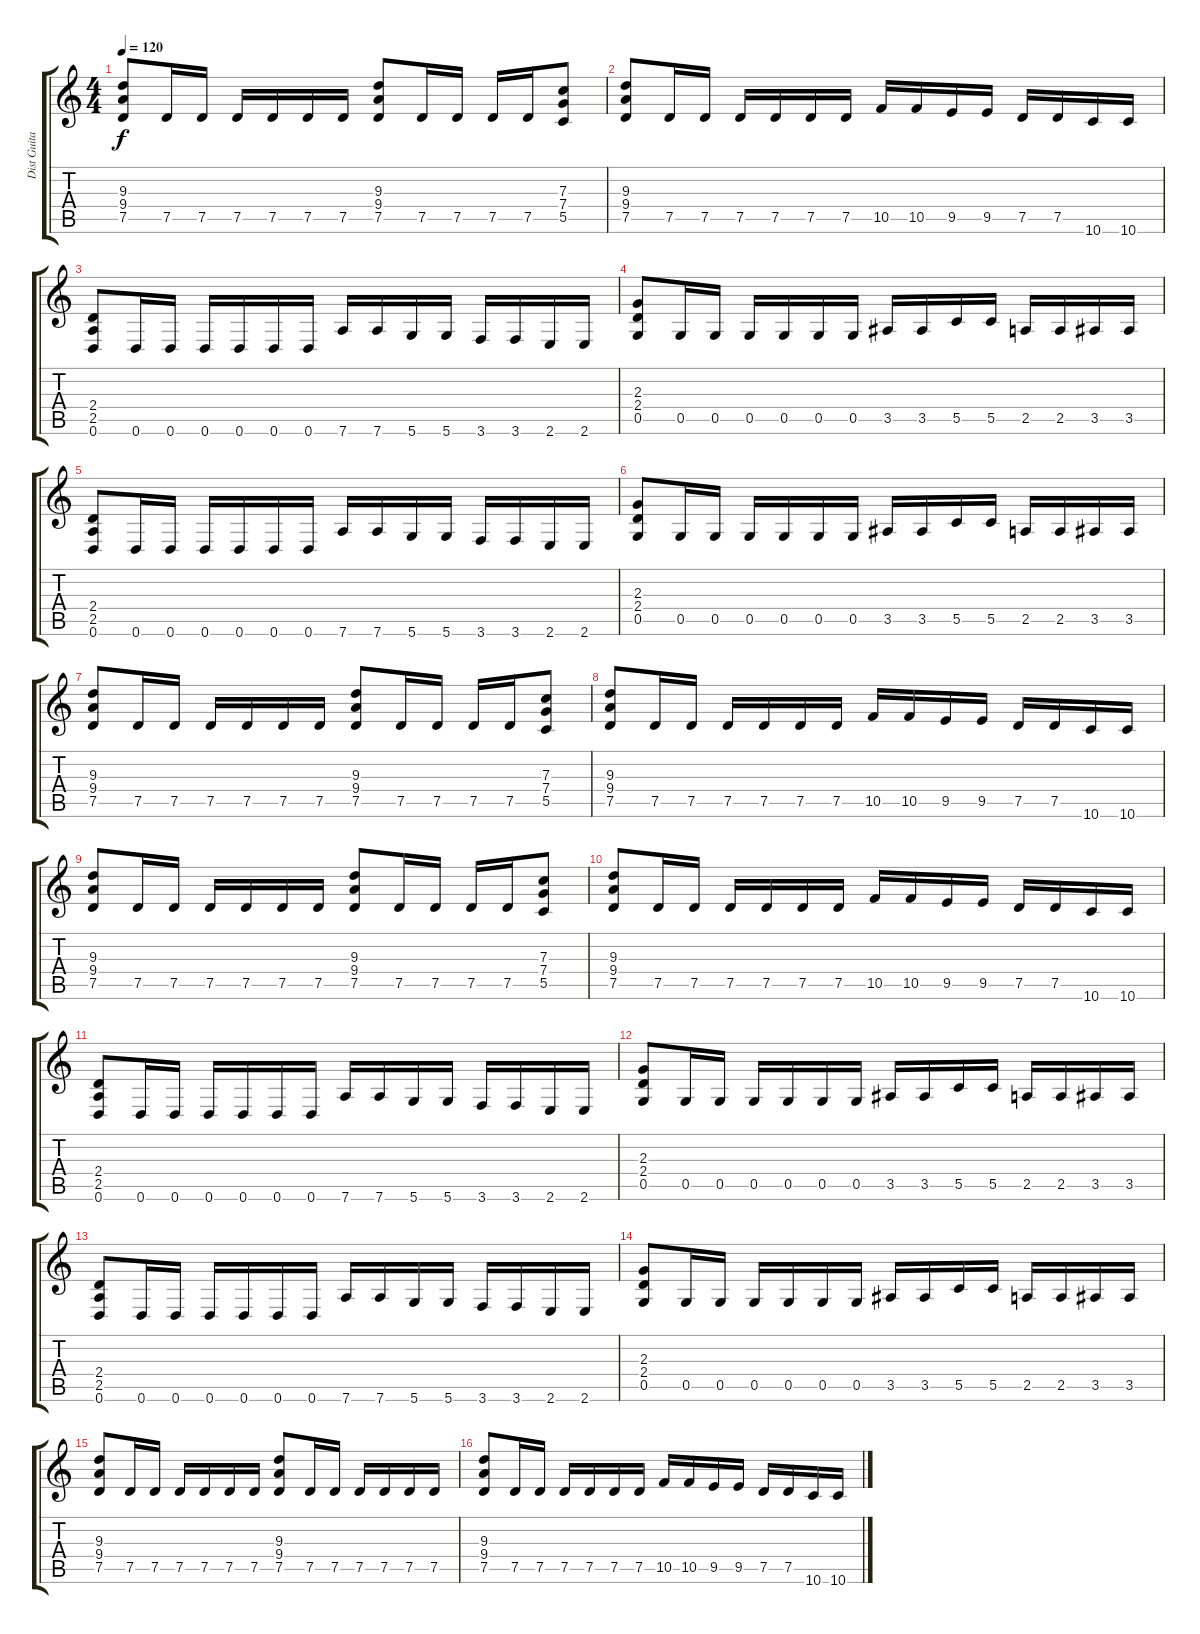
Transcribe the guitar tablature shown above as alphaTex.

\track ("Dist Guitar I" "Dist Guita") {instrument distortionguitar}
\staff {score tabs}
\tuning (D4 A3 F3 C3 G2 D2) {hide}
\ts (4 4)
\tempo 120
\clef g2
\ks c
(9.3 9.4 7.5).8{dy f} 7.5.16 7.5.16 7.5.16 7.5.16 7.5.16 7.5.16 (9.3 9.4 7.5).8 7.5.16 7.5.16 7.5.16 7.5.16 (7.3 7.4 5.5).8 |
(9.3 9.4 7.5).8 7.5.16 7.5.16 7.5.16 7.5.16 7.5.16 7.5.16 10.5.16 10.5.16 9.5.16 9.5.16 7.5.16 7.5.16 10.6.16 10.6.16 |
(2.4 2.5 0.6).8 0.6.16 0.6.16 0.6.16 0.6.16 0.6.16 0.6.16 7.6.16 7.6.16 5.6.16 5.6.16 3.6.16 3.6.16 2.6.16 2.6.16 |
(2.3 2.4 0.5).8 0.5.16 0.5.16 0.5.16 0.5.16 0.5.16 0.5.16 3.5.16 3.5.16 5.5.16 5.5.16 2.5.16 2.5.16 3.5.16 3.5.16 |
(2.4 2.5 0.6).8 0.6.16 0.6.16 0.6.16 0.6.16 0.6.16 0.6.16 7.6.16 7.6.16 5.6.16 5.6.16 3.6.16 3.6.16 2.6.16 2.6.16 |
(2.3 2.4 0.5).8 0.5.16 0.5.16 0.5.16 0.5.16 0.5.16 0.5.16 3.5.16 3.5.16 5.5.16 5.5.16 2.5.16 2.5.16 3.5.16 3.5.16 |
(9.3 9.4 7.5).8 7.5.16 7.5.16 7.5.16 7.5.16 7.5.16 7.5.16 (9.3 9.4 7.5).8 7.5.16 7.5.16 7.5.16 7.5.16 (7.3 7.4 5.5).8 |
(9.3 9.4 7.5).8 7.5.16 7.5.16 7.5.16 7.5.16 7.5.16 7.5.16 10.5.16 10.5.16 9.5.16 9.5.16 7.5.16 7.5.16 10.6.16 10.6.16 |
(9.3 9.4 7.5).8 7.5.16 7.5.16 7.5.16 7.5.16 7.5.16 7.5.16 (9.3 9.4 7.5).8 7.5.16 7.5.16 7.5.16 7.5.16 (7.3 7.4 5.5).8 |
(9.3 9.4 7.5).8 7.5.16 7.5.16 7.5.16 7.5.16 7.5.16 7.5.16 10.5.16 10.5.16 9.5.16 9.5.16 7.5.16 7.5.16 10.6.16 10.6.16 |
(2.4 2.5 0.6).8 0.6.16 0.6.16 0.6.16 0.6.16 0.6.16 0.6.16 7.6.16 7.6.16 5.6.16 5.6.16 3.6.16 3.6.16 2.6.16 2.6.16 |
(2.3 2.4 0.5).8 0.5.16 0.5.16 0.5.16 0.5.16 0.5.16 0.5.16 3.5.16 3.5.16 5.5.16 5.5.16 2.5.16 2.5.16 3.5.16 3.5.16 |
(2.4 2.5 0.6).8 0.6.16 0.6.16 0.6.16 0.6.16 0.6.16 0.6.16 7.6.16 7.6.16 5.6.16 5.6.16 3.6.16 3.6.16 2.6.16 2.6.16 |
(2.3 2.4 0.5).8 0.5.16 0.5.16 0.5.16 0.5.16 0.5.16 0.5.16 3.5.16 3.5.16 5.5.16 5.5.16 2.5.16 2.5.16 3.5.16 3.5.16 |
(9.3 9.4 7.5).8 7.5.16 7.5.16 7.5.16 7.5.16 7.5.16 7.5.16 (9.3 9.4 7.5).8 7.5.16 7.5.16 7.5.16 7.5.16 7.5.16 7.5.16 |
(9.3 9.4 7.5).8 7.5.16 7.5.16 7.5.16 7.5.16 7.5.16 7.5.16 10.5.16 10.5.16 9.5.16 9.5.16 7.5.16 7.5.16 10.6.16 10.6.16
